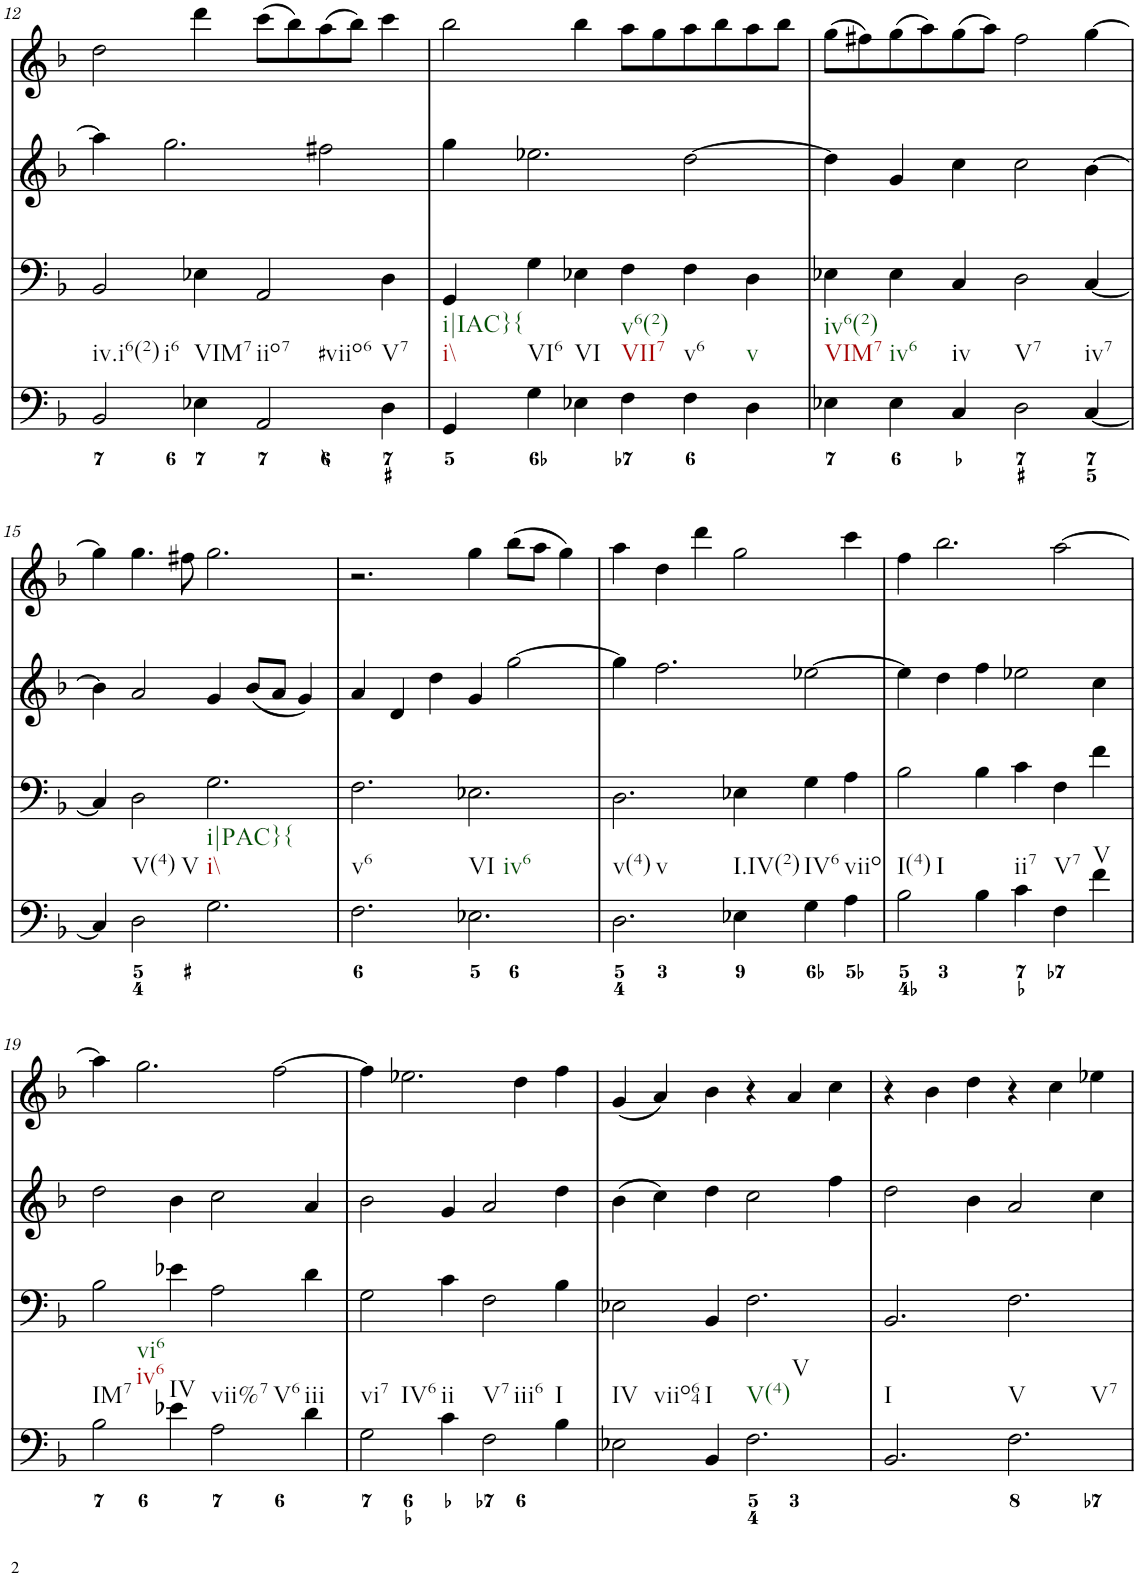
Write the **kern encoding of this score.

**kern	**kern	**kern	**kern
*part4	*part3	*part2	*part1
*staff4	*staff3	*staff2	*staff1
*I"Piano	*I"Piano	*I"Piano	*I"Piano
*I'Pno	*I'Pno	*I'Pno	*I'Pno
!!LO:PB:g=z
*clefF4	*clefF4	*clefG2	*clefG2
*k[b-]	*k[b-]	*k[b-]	*k[b-]
*F:	*F:	*F:	*F:
*M6/4	*M6/4	*M6/4	*M6/4
=12	=12	=12	=12
!LO:TX:b:t=iv.i6(2)	!	!	!
!LO:TX:b:t=i6	!	!	!
2BB-/	2BB-/	4aa\]	2dd\
.	.	2.gg\	.
!LO:TX:b:t=VIM7	!	!	!
4E-X\	4E-X\	.	4ddd\
!LO:TX:b:t=iio7	!	!	!
!LO:TX:b:t=#viio6	!	!	!
2AA/	2AA/	.	(8ccc\L
.	.	.	8bb-\)
.	.	2ff#X\	(8aa\
.	.	.	8bb-\J)
!LO:TX:b:t=V7	!	!	!
4D\	4D\	.	4ccc\
=13	=13	=13	=13
!LO:TX:b:t=i\\	!	!	!
!LO:TX:b:t=i|IAC}{	!	!	!
4GG/	4GG/	4gg\	2bb-\
!LO:TX:b:t=VI6	!	!	!
4G\	4G\	2.ee-X\	.
!LO:TX:b:t=VI	!	!	!
4E-X\	4E-X\	.	4bb-\
!LO:TX:b:t=VII7	!	!	!
!LO:TX:b:t=v6(2)	!	!	!
4F\	4F\	.	8aa\L
.	.	.	8gg\
!LO:TX:b:t=v6	!	!	!
4F\	4F\	[2dd\	8aa\
.	.	.	8bb-\
!LO:TX:b:t=v	!	!	!
4D\	4D\	.	8aa\
.	.	.	8bb-\J
=14	=14	=14	=14
!LO:TX:b:t=VIM7	!	!	!
!LO:TX:b:t=iv6(2)	!	!	!
4E-X\	4E-X\	4dd\]	(8gg\L
.	.	.	8ff#X\)
!LO:TX:b:t=iv6	!	!	!
4E-\	4E-\	4g/	(8gg\
.	.	.	8aa\)
!LO:TX:b:t=iv	!	!	!
4C/	4C/	4cc\	(8gg\
.	.	.	8aa\J)
!LO:TX:b:t=V7	!	!	!
2D\	2D\	2cc\	2ff#\
!LO:TX:b:t=iv7	!	!	!
[4C/	[4C/	[4b-\	[4gg\
!!LO:LB:g=z
=15	=15	=15	=15
4C/]	4C/]	4b-\]	4gg\]
!LO:TX:b:t=V(4)	!	!	!
!LO:TX:b:t=V	!	!	!
2D\	2D\	2a/	4.gg\
.	.	.	8ff#X\
!LO:TX:b:t=i\\	!	!	!
!LO:TX:b:t=i|PAC}{	!	!	!
2.G\	2.G\	4g/	2.gg\
.	.	(8b-/L	.
.	.	8a/J	.
.	.	4g/)	.
=16	=16	=16	=16
!LO:TX:b:t=v6	!	!	!
2.F\	2.F\	4a/	2.r
.	.	4d/	.
.	.	4dd\	.
!LO:TX:b:t=VI	!	!	!
!LO:TX:b:t=iv6	!	!	!
2.E-X\	2.E-X\	4g/	4gg\
.	.	[2gg\	(8bb-\L
.	.	.	8aa\J
.	.	.	4gg\)
=17	=17	=17	=17
!LO:TX:b:t=v(4)	!	!	!
!LO:TX:b:t=v	!	!	!
2.D\	2.D\	4gg\]	4aa\
.	.	2.ff\	4dd\
.	.	.	4ddd\
!LO:TX:b:t=I.IV(2)	!	!	!
4E-X\	4E-X\	.	2gg\
!LO:TX:b:t=IV6	!	!	!
4G\	4G\	[2ee-X\	.
!LO:TX:b:t=viio	!	!	!
4A\	4A\	.	4ccc\
=18	=18	=18	=18
!LO:TX:b:t=I(4)	!	!	!
!LO:TX:b:t=I	!	!	!
2B-\	2B-\	4ee-\]	4ff\
.	.	4dd\	2.bb-\
4B-\	4B-\	4ff\	.
!LO:TX:b:t=ii7	!	!	!
4c\	4c\	2ee-X\	.
!LO:TX:b:t=V7	!	!	!
4F\	4F\	.	[2aa\
!LO:TX:b:t=V	!	!	!
4f\	4f\	4cc\	.
!!LO:LB:g=z
=19	=19	=19	=19
!LO:TX:b:t=IM7	!	!	!
!LO:TX:b:t=iv6	!	!	!
!LO:TX:b:t=vi6	!	!	!
2B-\	2B-\	2dd\	4aa\]
.	.	.	2.gg\
!LO:TX:b:t=IV	!	!	!
4e-X\	4e-X\	4b-\	.
!LO:TX:b:t=vii%7	!	!	!
!LO:TX:b:t=V6	!	!	!
2A\	2A\	2cc\	.
.	.	.	[2ff\
!LO:TX:b:t=iii	!	!	!
4d\	4d\	4a/	.
=20	=20	=20	=20
!LO:TX:b:t=vi7	!	!	!
!LO:TX:b:t=IV6	!	!	!
2G\	2G\	2b-\	4ff\]
.	.	.	2.ee-X\
!LO:TX:b:t=ii	!	!	!
4c\	4c\	4g/	.
!LO:TX:b:t=V7	!	!	!
!LO:TX:b:t=iii6	!	!	!
2F\	2F\	2a/	.
.	.	.	4dd\
!LO:TX:b:t=I	!	!	!
4B-\	4B-\	4dd\	4ff\
=21	=21	=21	=21
!LO:TX:b:t=IV	!	!	!
!LO:TX:b:t=viio64	!	!	!
2E-X\	2E-X\	(4b-\	(4g/
.	.	4cc\)	4a/)
!LO:TX:b:t=I	!	!	!
4BB-/	4BB-/	4dd\	4b-\
!LO:TX:b:t=V(4)	!	!	!
!LO:TX:b:t=V	!	!	!
2.F\	2.F\	2cc\	4r
.	.	.	4a/
.	.	4ff\	4cc\
=22	=22	=22	=22
!LO:TX:b:t=I	!	!	!
2.BB-/	2.BB-/	2dd\	4r
.	.	.	4b-\
.	.	4b-\	4dd\
!LO:TX:b:t=V	!	!	!
!LO:TX:b:t=V7	!	!	!
2.F\	2.F\	2a/	4r
.	.	.	4cc\
.	.	4cc\	4ee-X\
=	=	=	=
*-	*-	*-	*-
